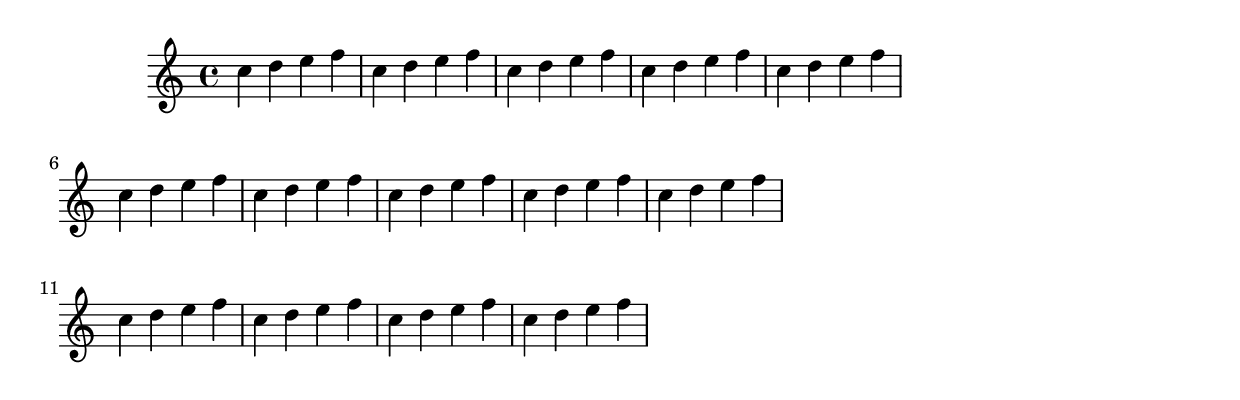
%% Do not edit this file; it is auto-generated from LSR http://lsr.dsi.unimi.it
%% This file is in the public domain.
\version "2.12.3"

\header {
  lsrtags = "keyboards"

  texidoces = "
Los símbolos específicos de acordeón discanto se escriben mediante
@code{\\markup}.  Se puede trucar la colocación vertical de los
símbolos modificando los argumentos de @code{\\raise}.

"
  doctitlees = "Símbolos de acordeón discanto"
  
  doctitlede = "Symbole für Akkordeon-Diskantregister"
  texidocde = "
Diskantregister für Akkordeon können mit @code{\\markup} dargestellt werden.
Die vertikale Position der einzelnen Elemente werden mit @code{\\raise}
angepasst.
"

  texidoc = "
Accordion discant-specific symbols are added using @code{\\markup}. The
vertical placement of the symbols can be tweaked by changing the
@code{\\raise} arguments.



"
  doctitle = "Accordion-discant symbols"
} % begin verbatim

discant = \markup {
  \musicglyph #"accordion.accDiscant"
}
dot = \markup {
  \musicglyph #"accordion.accDot"
}

\layout { ragged-right = ##t }

% 16 voets register
accBasson = ^\markup {
  \combine
  \discant
  \raise #0.5 \dot
}

% een korig 8 en 16 voets register
accBandon = ^\markup {
  \combine
    \discant
    \combine
      \raise #0.5 \dot
      \raise #1.5 \dot
}

accVCello = ^\markup {
  \combine
    \discant
    \combine
      \raise #0.5 \dot
      \combine
        \raise #1.5 \dot
        \translate #'(1 . 0) \raise #1.5 \dot
}

% 4-8-16 voets register
accHarmon = ^\markup {
  \combine
    \discant
    \combine
      \raise #0.5 \dot
      \combine
        \raise #1.5 \dot
        \raise #2.5 \dot
}

accTrombon = ^\markup {
  \combine
    \discant
    \combine
      \raise #0.5 \dot
      \combine
        \raise #1.5 \dot
        \combine
          \translate #'(1 . 0) \raise #1.5 \dot
          \translate #'(-1 . 0) \raise #1.5 \dot
}

% eenkorig 4 en 16 voets register
accOrgan = ^\markup {
  \combine
    \discant
    \combine
      \raise #0.5 \dot
      \raise #2.5 \dot
}

accMaster = ^\markup {
  \combine
    \discant
    \combine
      \raise #0.5 \dot
      \combine
        \raise #1.5 \dot
        \combine
          \translate #'(1 . 0) \raise #1.5 \dot
          \combine
            \translate #'(-1 . 0) \raise #1.5 \dot
            \raise #2.5 \dot
}

accAccord = ^\markup {
  \combine
    \discant
    \combine
      \raise #1.5 \dot
      \combine
        \translate #'(1 . 0) \raise #1.5 \dot
        \combine
          \translate #'(-1 . 0) \raise #1.5 \dot
          \raise #2.5 \dot
}

accMusette = ^\markup {
  \combine
    \discant
    \combine
      \raise #1.5 \dot
      \combine
        \translate #'(1 . 0) \raise #1.5 \dot
        \translate #'(-1 . 0) \raise #1.5 \dot
}

accCeleste = ^\markup {
  \combine
    \discant
    \combine
      \raise #1.5 \dot
      \translate #'(-1 . 0) \raise #1.5 \dot
}

accOboe = ^\markup {
  \combine
    \discant
    \combine
      \raise #1.5 \dot
      \raise #2.5 \dot
}

accClarin = ^\markup {
  \combine
    \discant
    \raise #1.5 \dot
}

accPiccolo = ^\markup {
    \combine
       \discant 
       \raise #2.5 \dot
}

accViolin = ^\markup {
  \combine
    \discant
    \combine
      \raise #1.5 \dot
      \combine
        \translate #'(1 . 0) \raise #1.5 \dot
        \raise #2.5 \dot
}

\relative c'' {
  c4 d\accBasson e f
  c4 d\accBandon e f
  c4 d\accVCello e f
  c4 d\accHarmon e f
  c4 d\accTrombon e f
  \break
  c4 d\accOrgan e f
  c4 d\accMaster e f
  c4 d\accAccord e f
  c4 d\accMusette e f
  c4 d\accCeleste e f
  \break
  c4 d\accOboe e f
  c4 d\accClarin e f
  c4 d\accPiccolo e f
  c4 d\accViolin e f
}

